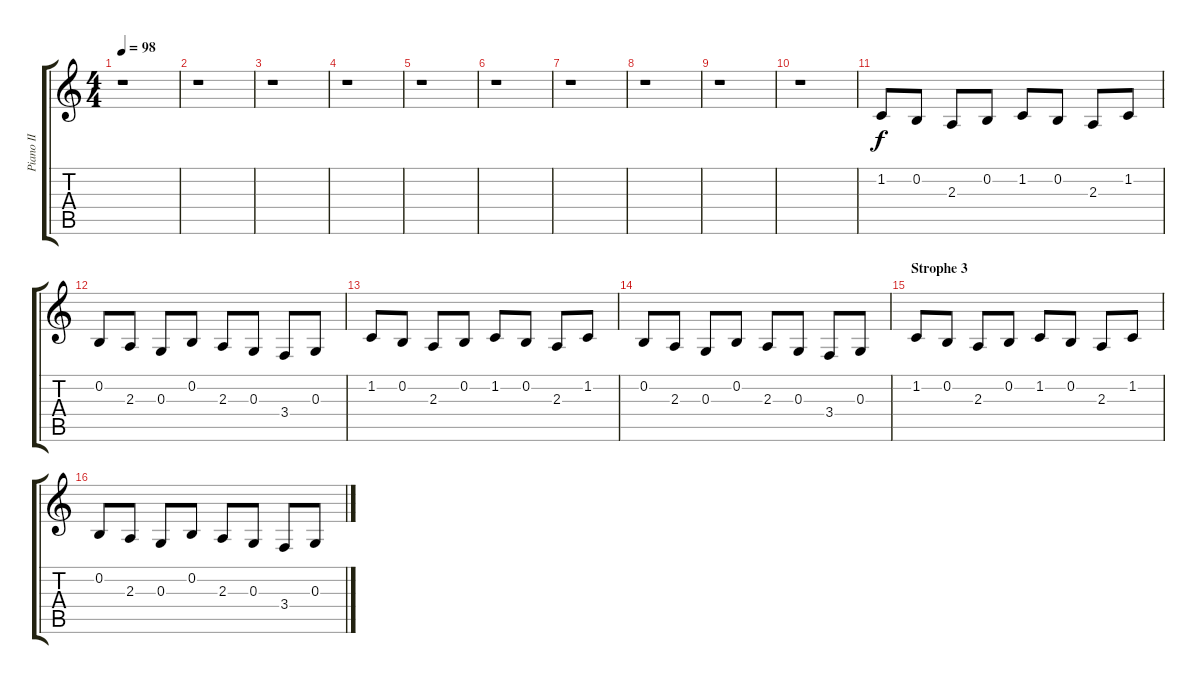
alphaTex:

\track ("Piano II" "Piano II") {instrument acousticgrandpiano}
\staff {score tabs}
\tuning (E4 B3 G3 D3 A2 E2) {hide}
\ts (4 4)
\tempo 98
\clef g2
\ks c
r.1{dy f} |
r.1 |
r.1 |
r.1 |
r.1 |
r.1 |
r.1 |
r.1 |
r.1 |
r.1 |
1.2.8 0.2.8 2.3.8 0.2.8 1.2.8 0.2.8 2.3.8 1.2.8 |
0.2.8 2.3.8 0.3.8 0.2.8 2.3.8 0.3.8 3.4.8 0.3.8 |
1.2.8 0.2.8 2.3.8 0.2.8 1.2.8 0.2.8 2.3.8 1.2.8 |
0.2.8 2.3.8 0.3.8 0.2.8 2.3.8 0.3.8 3.4.8 0.3.8 |
\section ("" "Strophe 3")
1.2.8 0.2.8 2.3.8 0.2.8 1.2.8 0.2.8 2.3.8 1.2.8 |
0.2.8 2.3.8 0.3.8 0.2.8 2.3.8 0.3.8 3.4.8 0.3.8
